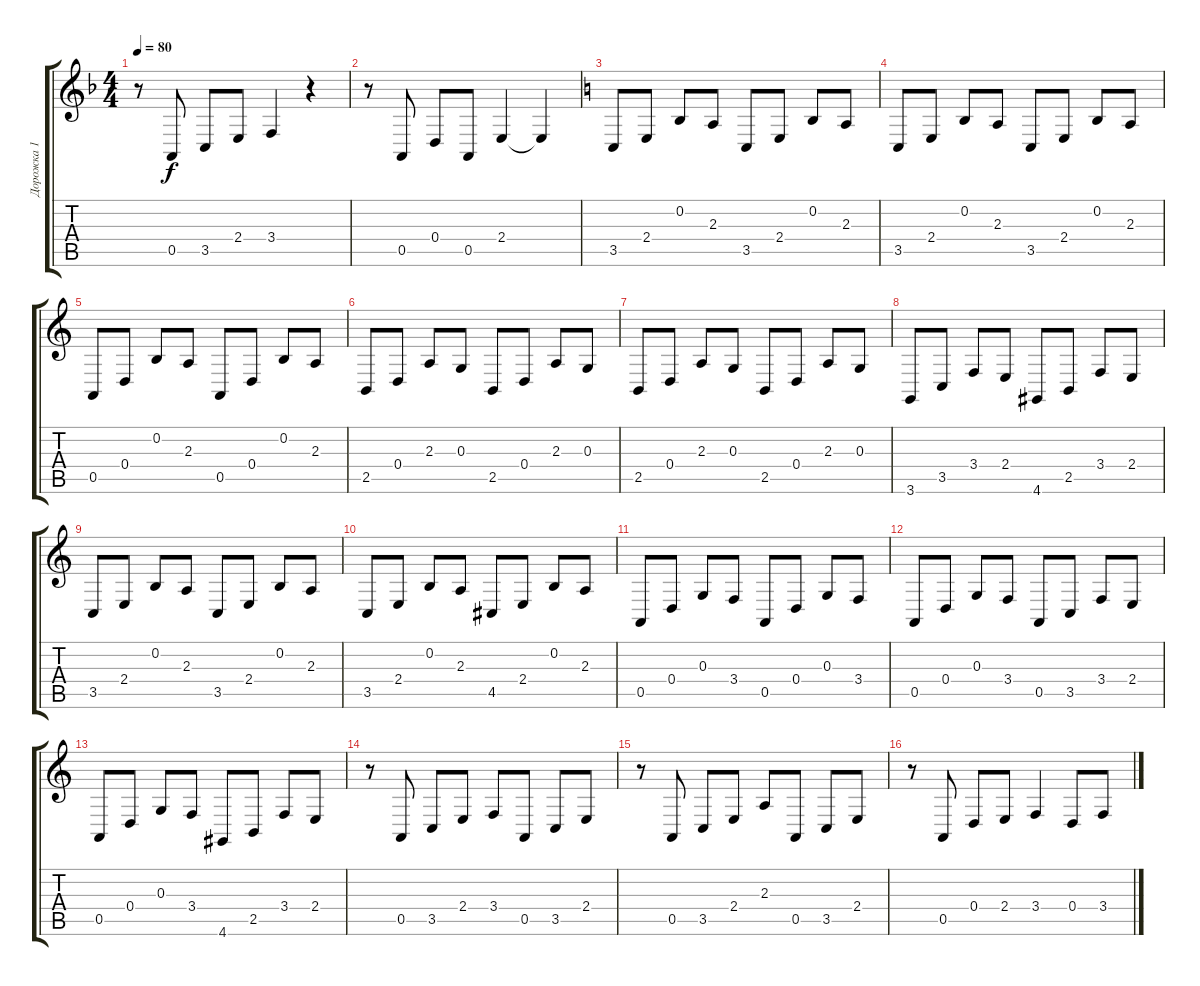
\track ("Дорожка 1" "Дорожка 1") {instrument brightacousticpiano}
\staff {score tabs}
\tuning (E4 B3 G3 D3 A2 E2) {hide}
\ts (4 4)
\tempo 80
\clef g2
\ks dminor
r.8{dy f} 0.5.8 3.5.8 2.4.8 3.4.4 r.4 |
r.8 0.5.8 0.4.8 0.5.8 2.4.4 2.4{t}.4 |
\ks aminor
3.5.8 2.4.8 0.2.8 2.3.8 3.5.8 2.4.8 0.2.8 2.3.8 |
\ks c
3.5.8 2.4.8 0.2.8 2.3.8 3.5.8 2.4.8 0.2.8 2.3.8 |
0.5.8 0.4.8 0.2.8 2.3.8 0.5.8 0.4.8 0.2.8 2.3.8 |
2.5.8 0.4.8 2.3.8 0.3.8 2.5.8 0.4.8 2.3.8 0.3.8 |
2.5.8 0.4.8 2.3.8 0.3.8 2.5.8 0.4.8 2.3.8 0.3.8 |
3.6.8 3.5.8 3.4.8 2.4.8 4.6.8 2.5.8 3.4.8 2.4.8 |
3.5.8 2.4.8 0.2.8 2.3.8 3.5.8 2.4.8 0.2.8 2.3.8 |
3.5.8 2.4.8 0.2.8 2.3.8 4.5.8 2.4.8 0.2.8 2.3.8 |
0.5.8 0.4.8 0.3.8 3.4.8 0.5.8 0.4.8 0.3.8 3.4.8 |
0.5.8 0.4.8 0.3.8 3.4.8 0.5.8 3.5.8 3.4.8 2.4.8 |
0.5.8 0.4.8 0.3.8 3.4.8 4.6.8 2.5.8 3.4.8 2.4.8 |
r.8 0.5.8 3.5.8 2.4.8 3.4.8 0.5.8 3.5.8 2.4.8 |
\ks aminor
r.8 0.5.8 3.5.8 2.4.8 2.3.8 0.5.8 3.5.8 2.4.8 |
r.8 0.5.8 0.4.8 2.4.8 3.4.4 0.4.8 3.4.8
